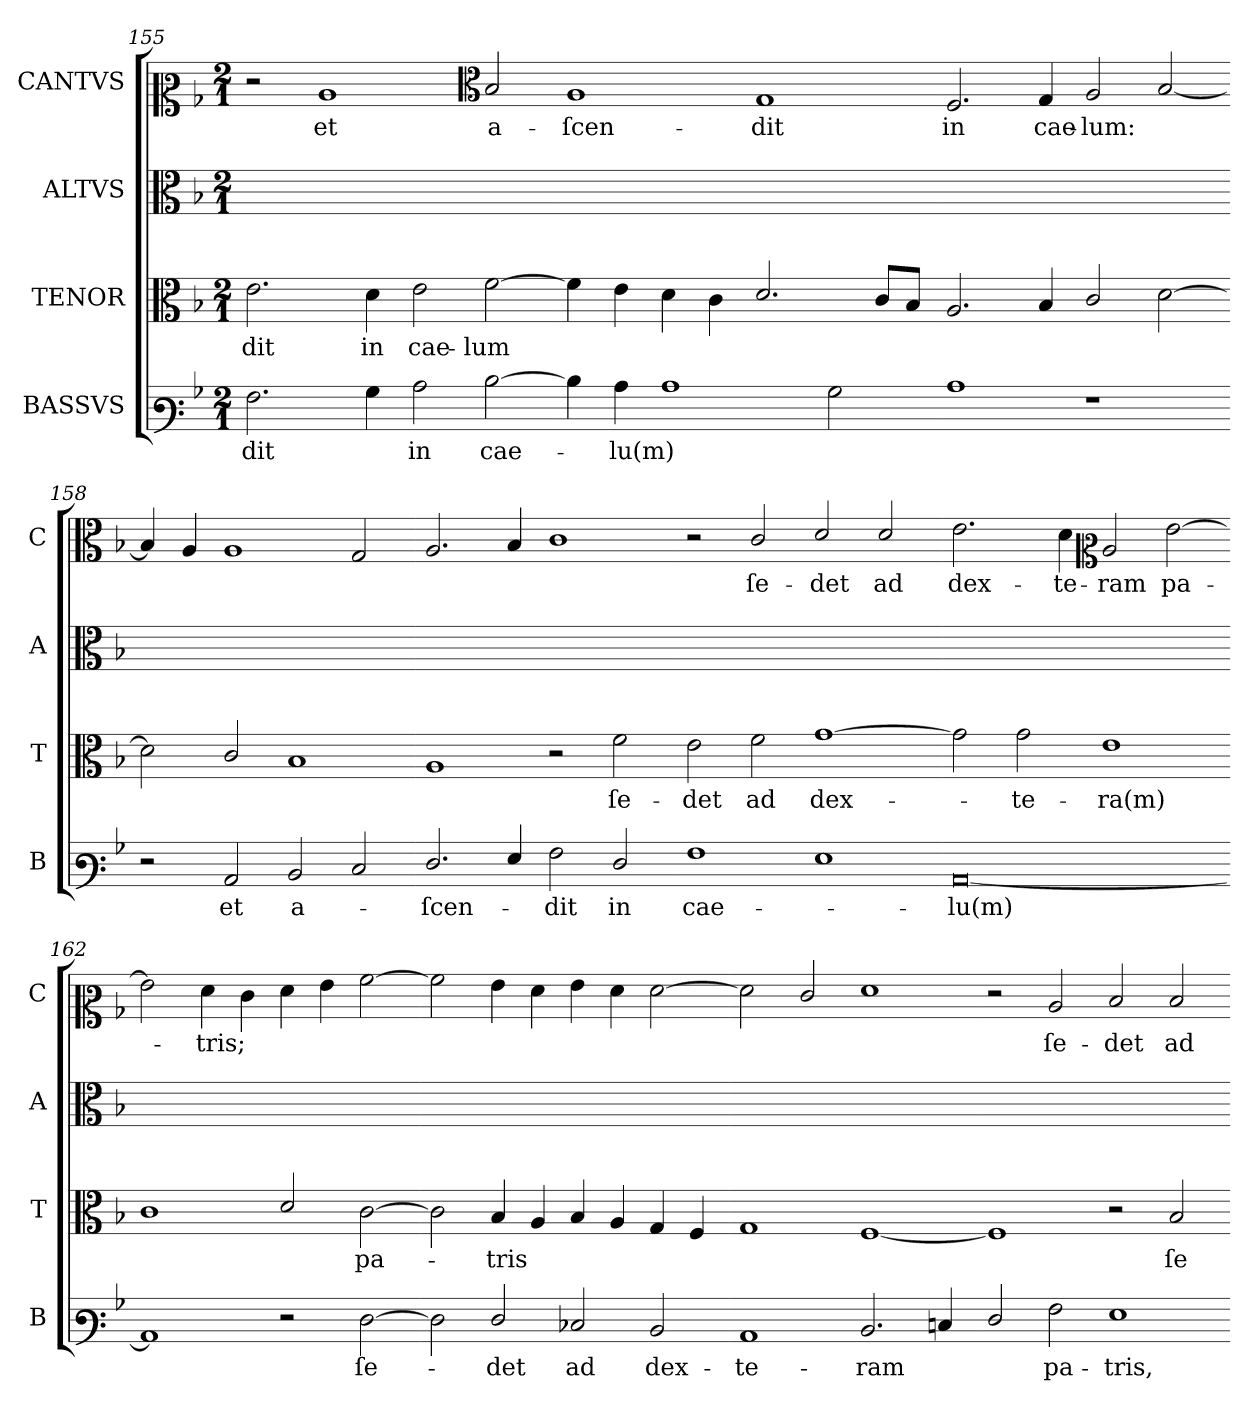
**kern	**text	**kern	**text	**kern	**kern	**text
*part4	*part4	*part3	*part3	*part2	*part1	*part1
*staff4	*staff4	*staff3	*staff3	*staff2	*staff1	*staff1
*I"BASSVS	*	*I"TENOR	*	*I"ALTVS	*I"CANTVS	*
*I'B	*	*I'T	*	*I'A	*I'C	*
*clefF3	*	*clefC3	*	*clefC3	*clefC2	*
*k[b-]	*	*k[b-]	*	*k[b-]	*k[b-]	*
*F:	*	*F:	*	*F:	*F:	*
*M2/1	*	*M2/1	*	*M2/1	*M2/1	*
=155	=155	=155	=155	=155	=155	=155
2.A\	-dit	2.e\	-dit	0ryy	2r	.
.	.	.	.	.	1c	et
4B-\	.	4d\	in	.	.	.
2c\	in	2e\	cae-	.	.	.
*	*	*	*	*	*clefC3	*
[2d\	cae-	[2f\	-lum	.	2B-/	a-
=156-	=156-	=156-	=156-	=156-	=156-	=156-
4d\]	.	4f\]	.	0ryy	1A	-ſcen-
4c\	-lu(m)	4e\	.	.	.	.
1c	.	4d\	.	.	.	.
.	.	4c\	.	.	.	.
.	.	2.d/	.	.	1G	-dit
2B-\	.	.	.	.	.	.
.	.	8c/L	.	.	.	.
.	.	8B-/J	.	.	.	.
=157-	=157-	=157-	=157-	=157-	=157-	=157-
1c	.	2.A/	.	0ryy	2.F/	in
.	.	4B-/	.	.	4G/	cae-
1r	.	2c/	.	.	2A/	-lum:
.	.	[2d\	.	.	[2B-/	.
=158-	=158-	=158-	=158-	=158-	=158-	=158-
2r	.	2d\]	.	0ryy	4B-/]	.
.	.	.	.	.	4A/	.
!	!LO:LY:i	!	!	!	!	!
2C/	et	2c/	.	.	1A	.
!	!LO:LY:i	!	!	!	!	!
2D/	a-	1B-	.	.	.	.
2E/	.	.	.	.	2G/	.
=159-	=159-	=159-	=159-	=159-	=159-	=159-
!	!LO:LY:i	!	!	!	!	!
2.F/	-ſcen-	1A	.	0ryy	2.A/	.
4G/	.	.	.	.	4B-/	.
!	!LO:LY:i	!	!	!	!	!
2A\	-dit	2r	.	.	1c	.
!	!LO:LY:i	!	!	!	!	!
2F/	in	2f\	ſe-	.	.	.
=160-	=160-	=160-	=160-	=160-	=160-	=160-
!	!LO:LY:i	!	!	!	!	!
1A	cae-	2e\	-det	0ryy	2r	.
.	.	2f\	ad	.	2c/	ſe-
1G	.	[1g	dex-	.	2d/	-det
.	.	.	.	.	2d/	ad
=161-	=161-	=161-	=161-	=161-	=161-	=161-
!	!LO:LY:i	!	!	!	!	!
[0C	-lu(m)	2g]	.	0ryy	2.e\	dex-
.	.	2g\	-te-	.	.	.
.	.	.	.	.	4d\	-te-
*	*	*	*	*	*clefC2	*
.	.	1e	-ra(m)	.	2c/	-ram
.	.	.	.	.	[2g\	pa-
=162-	=162-	=162-	=162-	=162-	=162-	=162-
1C]	.	1c	.	0ryy	2g\]	.
.	.	.	.	.	4f\	-tris;
.	.	.	.	.	4e\	.
2r	.	2d/	.	.	4f\	.
.	.	.	.	.	4g\	.
[2F\	ſe-	[2c\	pa-	.	[2a\	.
=163-	=163-	=163-	=163-	=163-	=163-	=163-
2F\]	.	2c\]	.	0ryy	2a\]	.
2F/	-det	4B-/	-tris	.	4g\	.
.	.	4A/	.	.	4f\	.
2E-X/	ad	4B-/	.	.	4g\	.
.	.	4A/	.	.	4f\	.
2D/	dex-	4G/	.	.	[2f\	.
.	.	4F/	.	.	.	.
=164-	=164-	=164-	=164-	=164-	=164-	=164-
1C	-te-	1G	.	0ryy	2f\]	.
.	.	.	.	.	2e/	.
2.D/	-ram	[1F	.	.	1f	.
4En/	.	.	.	.	.	.
=165-	=165-	=165-	=165-	=165-	=165-	=165-
2F/	.	1F]	.	0ryy	2r	.
2A\	pa-	.	.	.	2c/	ſe-
1G	-tris,	2r	.	.	2d/	-det
.	.	2B-/	ſe-	.	2d/	ad
=-	=-	=-	=-	=-	=-	=-
*-	*-	*-	*-	*-	*-	*-
